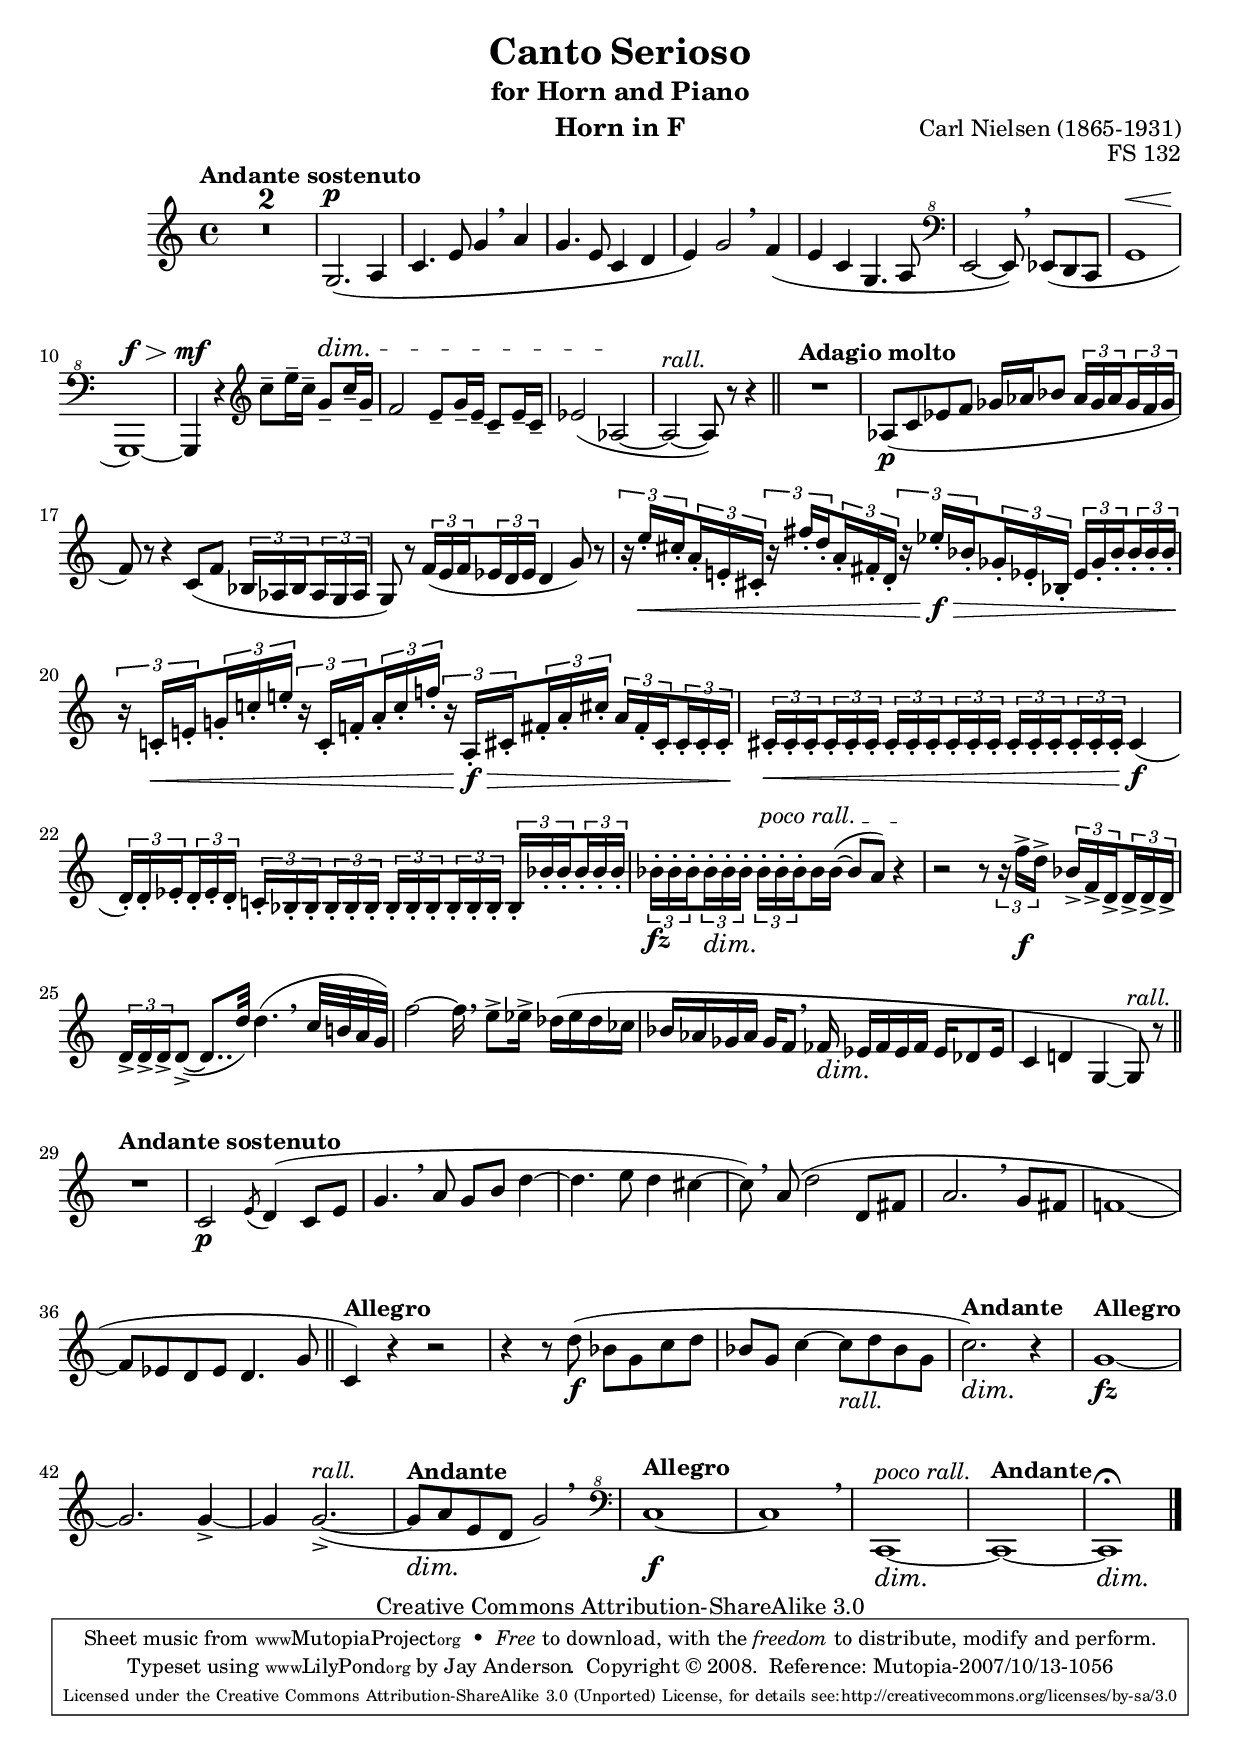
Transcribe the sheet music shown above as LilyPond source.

\version "2.15.23"

\version "2.13.50"

rall = \markup {\italic rall.}
pocorall = \markup {\italic {poco rall.} }
sempref = #(make-dynamic-script (markup #:normal-text #:italic "sempre" #:dynamic "f"))

justDim = #(make-music 'DecrescendoEvent 'span-direction START 'span-type 'text 'span-text "dim." 'tweaks '((style . none)))
justCresc = #(make-music 'CrescendoEvent 'span-direction START 'span-type 'text 'span-text "cresc." 'tweaks '((style . none)))

\layout
{
  \context
  {
    \Score
    \accepts "SoloStaff"
    skipBars = ##t
    extraNatural = ##f
    \override PaperColumn #'keep-inside-line = ##t
    \override NonMusicalPaperColumn #'keep-inside-line = ##t
    autoAccidentals = #`(Staff ,(make-accidental-rule 'same-octave 0)
                               ,(make-accidental-rule 'any-octave 0)
                               ,(make-accidental-rule 'same-octave 1))
    tempoHideNote = ##t
  }

  \context
  {
    \Staff
    \type "Engraver_group"
    \name "SoloStaff"

    \alias "Staff"

    fontSize = #-3
    \override StaffSymbol #'staff-space = #(magstep -3)
    \override RehearsalMark #'font-size = #0
  }
}

\midi
{
  \context
  {
    \Voice
    \remove "Dynamic_performer"
  }

  \context
  {
    \Score
    \accepts "SoloStaff"
  }

  \context
  {
    \Staff
    \type "Performer_group"
    \name "SoloStaff"

    \alias "Staff"
  }
}

\paper
{
  ragged-right = ##f
  ragged-last = ##f
  ragged-bottom = ##f
  ragged-last-bottom = ##f
}


instrument = "Horn in F"

\book
{
  \version "2.13.50"

\header
{
  title = \markup{Canto Serioso}
  subtitle = "for Horn and Piano"
  composer = "Carl Nielsen (1865-1931)"
  instrument = \instrument
  opus = "FS 132"

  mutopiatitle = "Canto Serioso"
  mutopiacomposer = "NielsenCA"
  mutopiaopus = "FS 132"
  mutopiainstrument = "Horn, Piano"
  date = "1913"
  %The souce is the original edition
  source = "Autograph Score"
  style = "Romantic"
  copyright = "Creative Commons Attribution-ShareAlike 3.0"
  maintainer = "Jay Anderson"
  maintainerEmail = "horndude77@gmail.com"
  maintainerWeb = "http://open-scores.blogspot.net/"
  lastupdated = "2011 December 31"
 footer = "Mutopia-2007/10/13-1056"
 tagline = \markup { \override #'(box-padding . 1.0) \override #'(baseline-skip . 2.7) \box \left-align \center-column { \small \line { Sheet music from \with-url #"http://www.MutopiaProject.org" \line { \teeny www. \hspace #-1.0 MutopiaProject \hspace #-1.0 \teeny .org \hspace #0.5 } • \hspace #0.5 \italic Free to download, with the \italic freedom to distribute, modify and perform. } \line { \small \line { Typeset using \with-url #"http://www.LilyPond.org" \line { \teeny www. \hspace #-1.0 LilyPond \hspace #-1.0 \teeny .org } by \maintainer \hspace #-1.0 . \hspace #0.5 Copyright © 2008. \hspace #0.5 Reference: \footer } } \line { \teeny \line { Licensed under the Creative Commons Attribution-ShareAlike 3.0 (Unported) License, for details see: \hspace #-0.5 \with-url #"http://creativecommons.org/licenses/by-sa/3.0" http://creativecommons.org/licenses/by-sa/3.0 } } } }
}

  \score
  {
    \new Staff
    <<
      { \relative c'
{
  \transposition f
  R1*2 |
  g2.(^\p a4 |
  c4. e8 g4 \breathe a |
  g4. e8 c4 d |
  e) g2 \breathe f4( |
  e c g4. a8 |
  \clef "bass^8"
  e2~ e8) \breathe ees( d c |
  g'1^\< |
  g,~)^\f^\> |
  g4\mf r \clef treble c''8-- e16-- c-- g8--^\dim c16-- g-- |
  f2 e8-- g16-- e-- c8-- e16-- c-- |
  ees2( aes,~\! |
  aes~^\rall aes8) r r4 |

  %adagio
  \set subdivideBeams = ##t
  \set baseMoment = #(ly:make-moment 1 8)
  \set beatStructure = #'(4 4)
  R1 |
  aes8(\p c ees f ges16 aes bes8 \times 2/3 {aes16 ges aes} \times 2/3 {ges f ges} |
  f8) r r4 c8( f \times 2/3 {bes,16 aes bes} \times 2/3 {aes g aes} |
  g8) r \times 2/3 {f'16( e f} \times 2/3 {ees d ees} d4 g8) r |
  \times 2/3 {r16 e'-.\< cis-.} \times 2/3 {a-. e-. cis-.}
    \times 2/3 {r16 fis'-. d-.} \times 2/3 {a-. fis-. d-.}
    \times 2/3 {r16 ees'-.\f\> bes-.} \times 2/3 {ges-. ees-. bes-.}
    \times 2/3 {ees16 ges-. bes-.} \times 2/3 {bes-. bes-. bes-.\!} |
  \times 2/3 {r16 c,-.\< e-.} \times 2/3 {g-. c-. e-.}
    \times 2/3 {r16 c,-. f-.} \times 2/3 {a-. c-. f-.}
    \times 2/3 {r16 a,,-.\f\> cis-.} \times 2/3 {fis-. a-. cis-.}
    \times 2/3 {a fis-. cis-.} \times 2/3 {cis-. cis-. cis-.\!} |
  \times 2/3 {cis-.\< cis-. cis-.} \repeat unfold 5 { \times 2/3 {cis-. cis-. cis-.} } cis4(\f |
  \times 2/3 {d16-.) d-. ees-.} \times 2/3 {d-. ees-. d-.}
    \times 2/3 {c16-. bes-. bes-.} \repeat unfold 3 { \times 2/3 {bes-. bes-. bes-.} }
    \times 2/3 {bes-. bes'-. bes-.} \times 2/3 {bes-. bes-. bes-.} |
  \override TextSpanner #'bound-details #'left #'text = "poco rall. "
  \times 2/3 {bes-.\fz bes-. bes-.} \times 2/3 {bes-.\justDim bes-. bes-.} \times 2/3 {bes-.\startTextSpan bes-. bes-.}
    bes16 bes~( bes8 a) r4\stopTextSpan |
  r2 r8 \times 2/3 {r16 f'->\f d->} \times 2/3 {bes-> f-> d->} \times 2/3 {d-> d-> d->} |
  \set subdivideBeams = ##t
  \set baseMoment = #(ly:make-moment 1 4)
  \set beatStructure = #'(2 2)
  \times 2/3 {d-> d-> d->} d8~->( d8.. d'32) d4.( \breathe c32 b a g) |
  f'2~ f16 \breathe e8-> ees16-> des( ees des ces |
  bes aes ges aes ges f8 \breathe fes16\justDim ees fes ees fes ees des8 ees16\! |
  c4 d g,~ g8)^\rall r |

  %andante
  R1 |
  c2\p \acciaccatura e8 d4( c8 e |
  g4. \breathe a8 g b d4~ |
  d4. e8 d4 cis~ |
  cis8) \breathe a( d2 d,8 fis |
  a2. \breathe g8 fis |
  f1~ |
  f8 ees d ees d4. g8 |

  %allegro
  c,4) r r2 |
  r4 r8 d'8(\f bes g c d |
  bes g c4~ c8-\rall d bes g |
  c2.)\justDim r4 |
  g1~\fz |
  g2. g4~-> |
  g g2.~->(^\rall |
  g8\justDim a e d g2) |
  \clef "bass^8"
  \breathe c,1~\f | c \breathe |
  c,~\justDim^\pocorall | c~ | << c\fermata {s2.\justDim s4\!} >> |
}
 }
      { {
  \time 4/4
  \tempo "Andante sostenuto" 4=52
  s1*14 | \bar "||"

  \tempo "Adagio molto"
  s1*14 | \bar "||"

  \tempo "Andante sostenuto"
  s1*8 | \bar "||"

  \tempo "Allegro"
  s1*3 |

  \tempo "Andante"
  s1 |

  \tempo "Allegro"
  s1*3 |

  \tempo "Andante"
  s1 |

  \tempo "Allegro"
  s1*3 |

  \tempo "Andante"
  s1*2 | \bar "|."
}
 }
    >>
  }
}
